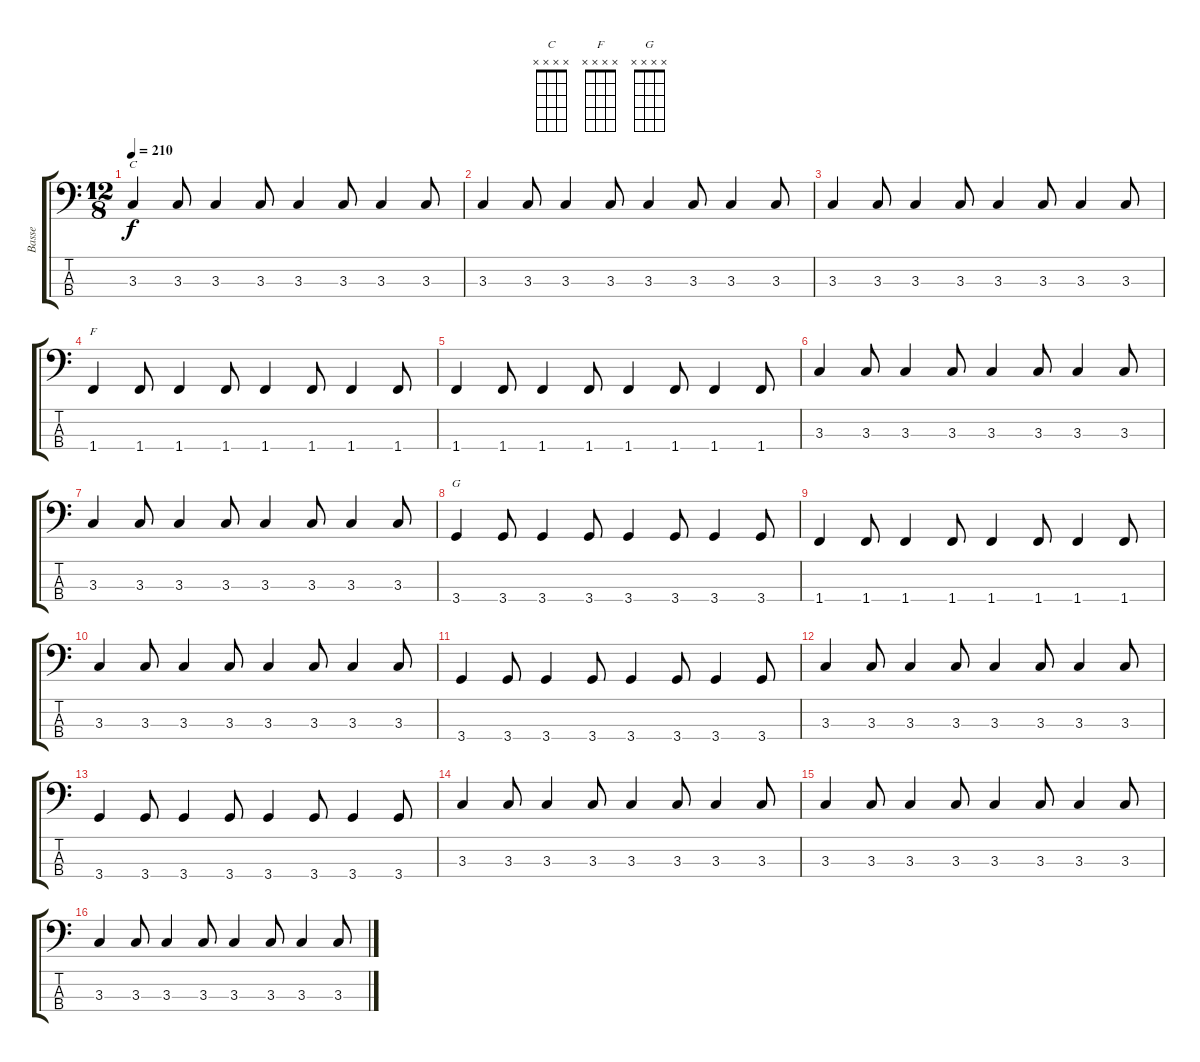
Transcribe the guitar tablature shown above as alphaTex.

\track ("Basse" "Basse") {instrument electricbassfinger}
\staff {score tabs}
\tuning (G2 D2 A1 E1) {hide}
\chord ("C" x x x x) {firstfret 0}
\chord ("F" x x x x) {firstfret 0}
\chord ("G" x x x x) {firstfret 0}
\ts (12 8)
\tempo 210
\clef f4
\ks c
3.3.4{ch "C" dy f} 3.3.8 3.3.4 3.3.8 3.3.4 3.3.8 3.3.4 3.3.8 |
3.3.4 3.3.8 3.3.4 3.3.8 3.3.4 3.3.8 3.3.4 3.3.8 |
3.3.4 3.3.8 3.3.4 3.3.8 3.3.4 3.3.8 3.3.4 3.3.8 |
1.4.4{ch "F"} 1.4.8 1.4.4 1.4.8 1.4.4 1.4.8 1.4.4 1.4.8 |
1.4.4 1.4.8 1.4.4 1.4.8 1.4.4 1.4.8 1.4.4 1.4.8 |
3.3.4 3.3.8 3.3.4 3.3.8 3.3.4 3.3.8 3.3.4 3.3.8 |
3.3.4 3.3.8 3.3.4 3.3.8 3.3.4 3.3.8 3.3.4 3.3.8 |
3.4.4{ch "G"} 3.4.8 3.4.4 3.4.8 3.4.4 3.4.8 3.4.4 3.4.8 |
1.4.4 1.4.8 1.4.4 1.4.8 1.4.4 1.4.8 1.4.4 1.4.8 |
3.3.4 3.3.8 3.3.4 3.3.8 3.3.4 3.3.8 3.3.4 3.3.8 |
3.4.4 3.4.8 3.4.4 3.4.8 3.4.4 3.4.8 3.4.4 3.4.8 |
3.3.4 3.3.8 3.3.4 3.3.8 3.3.4 3.3.8 3.3.4 3.3.8 |
3.4.4 3.4.8 3.4.4 3.4.8 3.4.4 3.4.8 3.4.4 3.4.8 |
3.3.4 3.3.8 3.3.4 3.3.8 3.3.4 3.3.8 3.3.4 3.3.8 |
3.3.4 3.3.8 3.3.4 3.3.8 3.3.4 3.3.8 3.3.4 3.3.8 |
3.3.4 3.3.8 3.3.4 3.3.8 3.3.4 3.3.8 3.3.4 3.3.8
